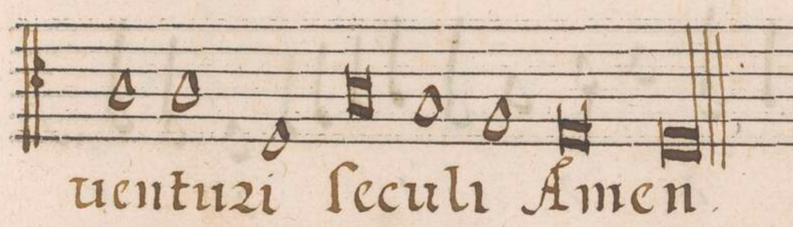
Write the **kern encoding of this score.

**kern	**text
*I"TENOR	*
*clefC4	*
*k[]	*
*met(C|)	*
*M3/1	*
1A\	uen-
1A\	-tu-
1D/	-ri
=135-	=135-
0A\	ſe-
1G/	-cu-
=136-	=136-
1F/	-li
0E/	A-
=137-	=137-
0.D/	-men
==	==
*-	*-
